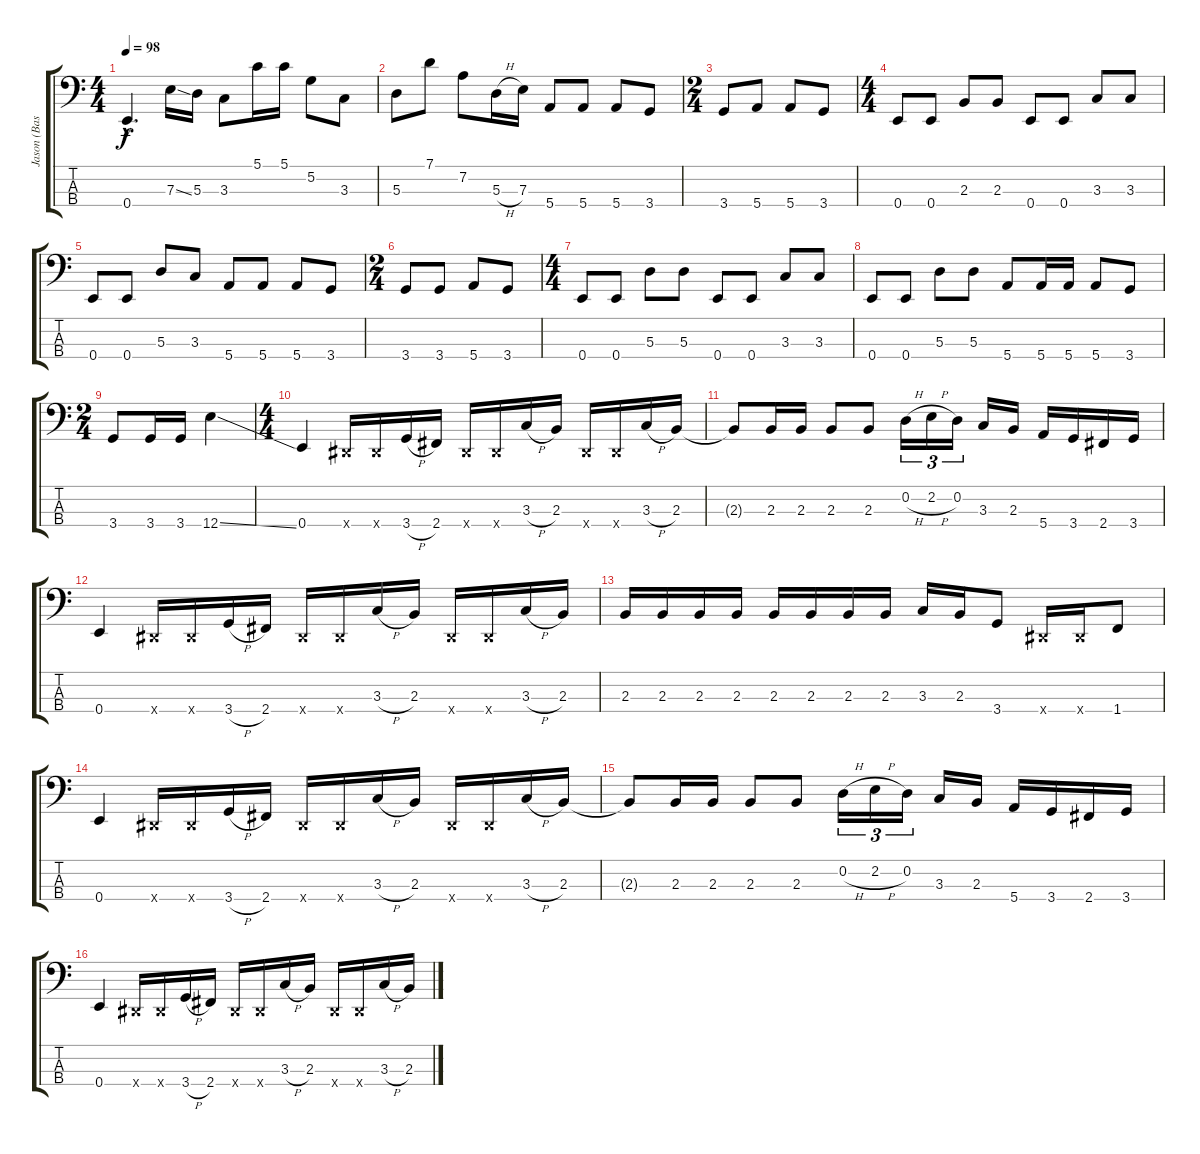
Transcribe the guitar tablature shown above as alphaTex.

\track ("Jason (Bass)" "Jason (Bas") {instrument electricbasspick}
\staff {score tabs}
\tuning (G2 D2 A1 E1) {hide}
\ts (4 4)
\tempo 98
\clef f4
\ks c
0.4{hac}.4{d dy f} 7.3{ss}.16 5.3.16 3.3.8 5.1.16 5.1.16 5.2.8 3.3.8 |
5.3.8 7.1.8 7.2.8 5.3{h}.16 7.3.16 5.4.8 5.4.8 5.4.8 3.4.8 |
\ts (2 4)
3.4.8 5.4.8 5.4.8 3.4.8 |
\ts (4 4)
0.4.8 0.4.8 2.3.8 2.3.8 0.4.8 0.4.8 3.3.8 3.3.8 |
0.4.8 0.4.8 5.3.8 3.3.8 5.4.8 5.4.8 5.4.8 3.4.8 |
\ts (2 4)
3.4.8 3.4.8 5.4.8 3.4.8 |
\ts (4 4)
0.4.8 0.4.8 5.3.8 5.3.8 0.4.8 0.4.8 3.3.8 3.3.8 |
0.4.8 0.4.8 5.3.8 5.3.8 5.4.8 5.4.16 5.4.16 5.4.8 3.4.8 |
\ts (2 4)
3.4.8 3.4.16 3.4.16 12.4{ss}.4 |
\ts (4 4)
0.4.4 -1.4{x}.16 -1.4{x}.16 3.4{h}.16 2.4.16 -1.4{x}.16 -1.4{x}.16 3.3{h}.16 2.3.16 -1.4{x}.16 -1.4{x}.16 3.3{h}.16 2.3.16 |
2.3{t}.8 2.3.16 2.3.16 2.3.8 2.3.8 0.2{h}.16{tu (3 2)} 2.2{h}.16{tu (3 2)} 0.2.16{tu (3 2)} 3.3.16 2.3.16 5.4.16 3.4.16 2.4.16 3.4.16 |
0.4.4 -1.4{x}.16 -1.4{x}.16 3.4{h}.16 2.4.16 -1.4{x}.16 -1.4{x}.16 3.3{h}.16 2.3.16 -1.4{x}.16 -1.4{x}.16 3.3{h}.16 2.3.16 |
2.3.16 2.3.16 2.3.16 2.3.16 2.3.16 2.3.16 2.3.16 2.3.16 3.3.16 2.3.16 3.4.8 -1.4{x}.16 -1.4{x}.16 1.4.8 |
0.4.4 -1.4{x}.16 -1.4{x}.16 3.4{h}.16 2.4.16 -1.4{x}.16 -1.4{x}.16 3.3{h}.16 2.3.16 -1.4{x}.16 -1.4{x}.16 3.3{h}.16 2.3.16 |
2.3{t}.8 2.3.16 2.3.16 2.3.8 2.3.8 0.2{h}.16{tu (3 2)} 2.2{h}.16{tu (3 2)} 0.2.16{tu (3 2)} 3.3.16 2.3.16 5.4.16 3.4.16 2.4.16 3.4.16 |
0.4.4 -1.4{x}.16 -1.4{x}.16 3.4{h}.16 2.4.16 -1.4{x}.16 -1.4{x}.16 3.3{h}.16 2.3.16 -1.4{x}.16 -1.4{x}.16 3.3{h}.16 2.3.16
